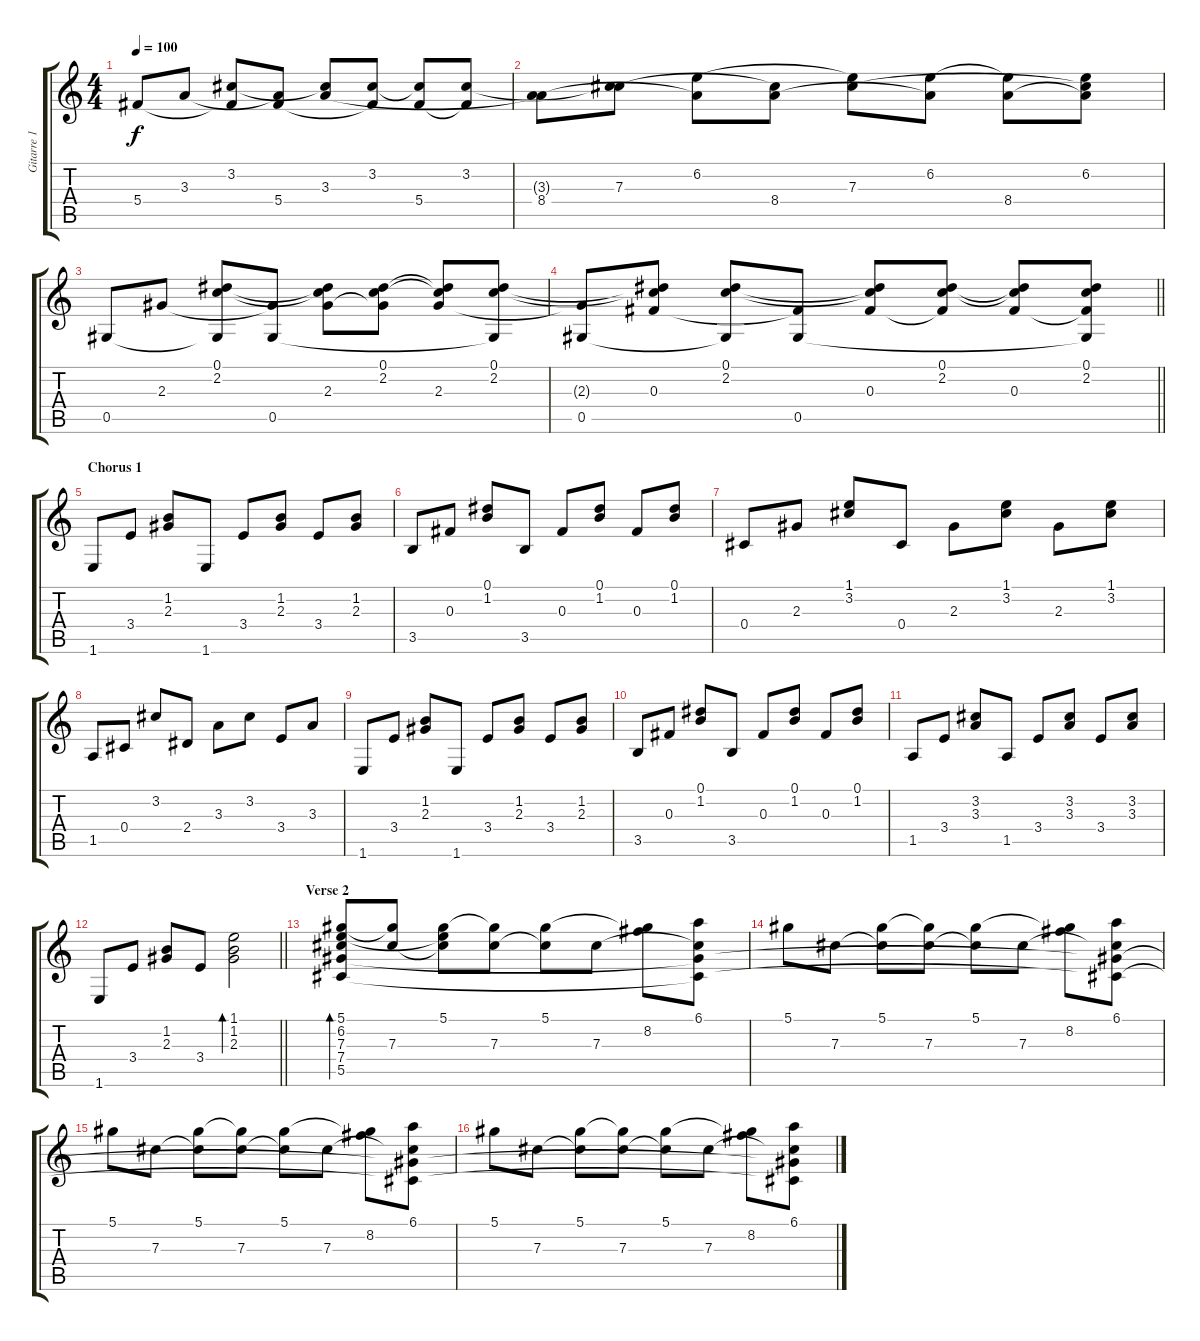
\track ("Gitarre 1" "Gitarre 1") {instrument acousticguitarsteel}
\staff {score tabs}
\tuning (Eb4 Bb3 Gb3 Db3 Ab2 Eb2) {hide}
\ts (4 4)
\tempo 100
\clef g2
\ks c
5.4.8{dy f} 3.3.8 (3.2 5.4{t}).8 (3.3{t} 5.4).8 (3.2{t} 3.3).8 (3.2 5.4{t}).8 (3.2{t} 5.4).8 (3.2 5.4{t}).8 |
(3.3{t} 8.4).8 (3.2{t} 7.3).8 (6.2 8.4{t}).8 (7.3{t} 8.4).8 (6.2{t} 7.3).8 (6.2 8.4{t}).8 (6.2{t} 8.4).8 (6.2 7.3{t} 8.4{t}).8 |
0.5.8 2.3.8 (0.1 2.2 0.5{t}).8 (2.3{t} 0.5).8 (0.1{t} 2.2{t} 2.3).8 (0.1 2.2 2.3{t}).8 (0.1{t} 2.2{t} 2.3).8 (0.1 2.2 0.5{t}).8 |
\barLineRight lightlight
(2.3{t} 0.5).8 (0.1{t} 2.2{t} 0.3).8 (0.1 2.2 0.5{t}).8 (0.3{t} 0.5).8 (0.1{t} 2.2{t} 0.3).8 (0.1 2.2 0.3{t}).8 (0.1{t} 2.2{t} 0.3).8 (0.1 2.2 0.3{t} 0.5{t}).8 |
\section ("" "Chorus 1")
1.6.8 3.4.8 (1.2 2.3).8 1.6.8 3.4.8 (1.2 2.3).8 3.4.8 (1.2 2.3).8 |
3.5.8 0.3.8 (0.1 1.2).8 3.5.8 0.3.8 (0.1 1.2).8 0.3.8 (0.1 1.2).8 |
0.4.8 2.3.8 (1.1 3.2).8 0.4.8 2.3.8 (1.1 3.2).8 2.3.8 (1.1 3.2).8 |
1.5.8 0.4.8 3.2.8 2.4.8 3.3.8 3.2.8 3.4.8 3.3.8 |
1.6.8 3.4.8 (1.2 2.3).8 1.6.8 3.4.8 (1.2 2.3).8 3.4.8 (1.2 2.3).8 |
3.5.8 0.3.8 (0.1 1.2).8 3.5.8 0.3.8 (0.1 1.2).8 0.3.8 (0.1 1.2).8 |
1.5.8 3.4.8 (3.2 3.3).8 1.5.8 3.4.8 (3.2 3.3).8 3.4.8 (3.2 3.3).8 |
\barLineRight lightlight
1.6.8 3.4.8 (1.2 2.3).8 3.4.8 (1.1 1.2 2.3).2{bd 240} |
\section ("" "Verse 2")
(5.1 6.2 7.3 7.4 5.5).8{bd 240} (5.1{t} 7.3).8 (5.1 6.2{t} 7.3{t}).8 (5.1{t} 7.3).8 (5.1 7.3{t}).8 7.3.8 (5.1{t} 8.2).8 (6.1 7.3{t} 7.4{t} 5.5{t}).8 |
5.1.8 7.3.8 (5.1 7.3{t}).8 (5.1{t} 7.3).8 (5.1 7.3{t}).8 7.3.8 (5.1{t} 8.2).8 (6.1 7.3{t} 7.4{t} 5.5{t}).8 |
5.1.8 7.3.8 (5.1 7.3{t}).8 (5.1{t} 7.3).8 (5.1 7.3{t}).8 7.3.8 (5.1{t} 8.2).8 (6.1 7.3{t} 7.4{t} 5.5{t}).8 |
5.1.8 7.3.8 (5.1 7.3{t}).8 (5.1{t} 7.3).8 (5.1 7.3{t}).8 7.3.8 (5.1{t} 8.2).8 (6.1 7.3{t} 7.4{t} 5.5{t}).8
